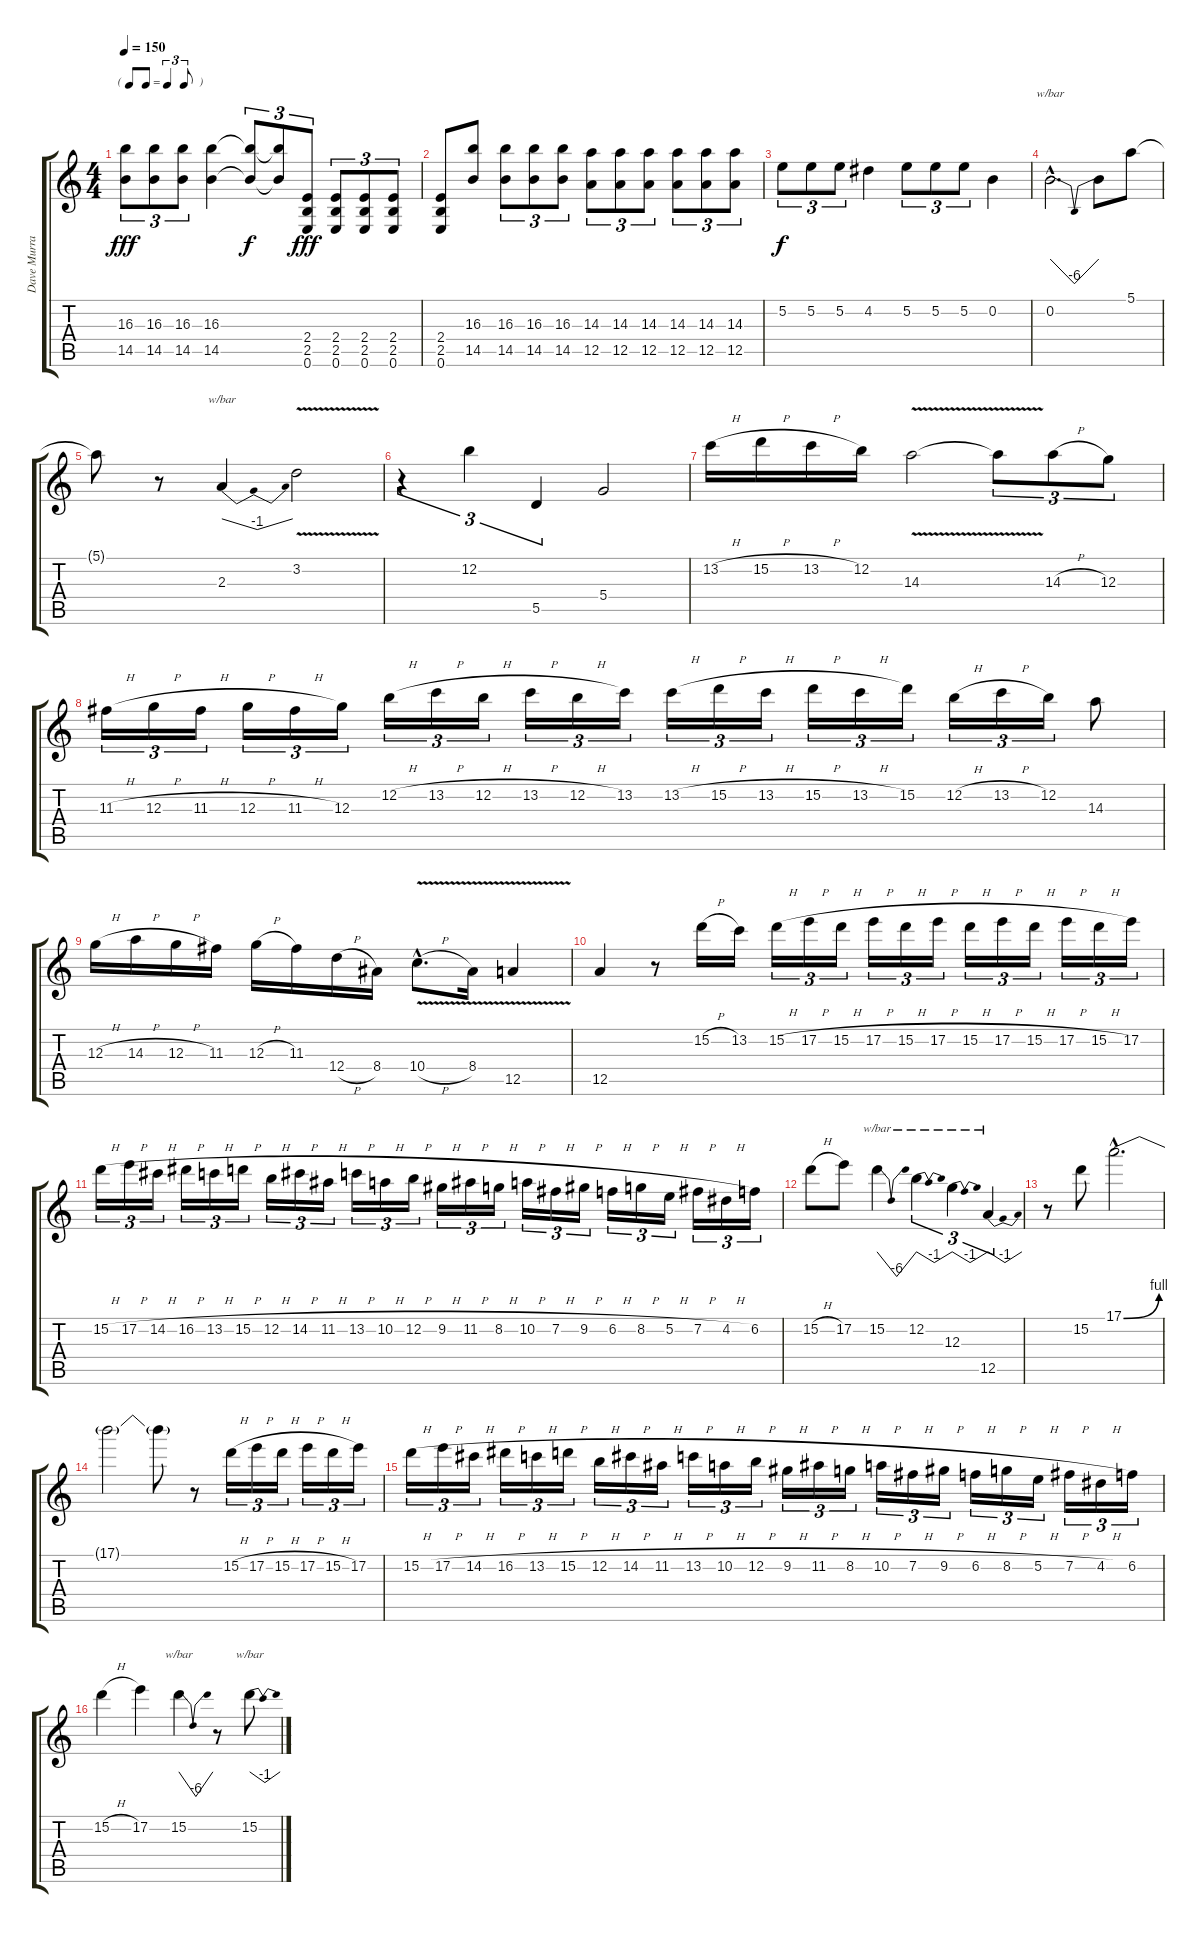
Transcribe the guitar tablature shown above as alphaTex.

\track ("Dave Murray" "Dave Murra") {instrument overdrivenguitar}
\staff {score tabs}
\tuning (E4 B3 G3 D3 A2 E2) {hide}
\ts (4 4)
\tf triplet8th
\tempo 150
\clef g2
\ks c
(16.3 14.5).8{tu (3 2) dy fff} (16.3 14.5).8{tu (3 2)} (16.3 14.5).8{tu (3 2)} (16.3 14.5).4 (16.3{t} 14.5{t}).8{tu (3 2) dy f} (16.3{t} 14.5{t}).8{tu (3 2)} (2.4 2.5 0.6).8{tu (3 2) dy fff} (2.4 2.5 0.6).8{tu (3 2)} (2.4 2.5 0.6).8{tu (3 2)} (2.4 2.5 0.6).8{tu (3 2)} |
(2.4 2.5 0.6).8 (16.3 14.5).8 (16.3 14.5).8{tu (3 2)} (16.3 14.5).8{tu (3 2)} (16.3 14.5).8{tu (3 2)} (14.3 12.5).8{tu (3 2)} (14.3 12.5).8{tu (3 2)} (14.3 12.5).8{tu (3 2)} (14.3 12.5).8{tu (3 2)} (14.3 12.5).8{tu (3 2)} (14.3 12.5).8{tu (3 2)} |
5.2.8{tu (3 2) dy f volume 16 instrument overdrivenguitar} 5.2.8{tu (3 2)} 5.2.8{tu (3 2)} 4.2.4 5.2.8{tu (3 2)} 5.2.8{tu (3 2)} 5.2.8{tu (3 2)} 0.2.4 |
0.2{hac}.2{d tbe (dip default 0 0 30 -24 60 0)} 0.2{t}.8 5.1.8 |
5.1{t}.8 r.8 2.3.4{tbe (dip default 0 0 30 -4 60 0)} 3.2{v}.2 |
r.4{tu (3 2)} 12.2.4{tu (3 2)} 5.5.4{tu (3 2)} 5.4.2 |
13.2{h}.16 15.2{h}.16 13.2{h}.16 12.2.16 14.3{v}.2 14.3{t}.8{tu (3 2)} 14.3{h}.8{tu (3 2)} 12.3.8{tu (3 2)} |
11.3{h}.16{tu (3 2)} 12.3{h}.16{tu (3 2)} 11.3{h}.16{tu (3 2)} 12.3{h}.16{tu (3 2)} 11.3{h}.16{tu (3 2)} 12.3.16{tu (3 2)} 12.2{h}.16{tu (3 2)} 13.2{h}.16{tu (3 2)} 12.2{h}.16{tu (3 2)} 13.2{h}.16{tu (3 2)} 12.2{h}.16{tu (3 2)} 13.2.16{tu (3 2)} 13.2{h}.16{tu (3 2)} 15.2{h}.16{tu (3 2)} 13.2{h}.16{tu (3 2)} 15.2{h}.16{tu (3 2)} 13.2{h}.16{tu (3 2)} 15.2.16{tu (3 2)} 12.2{h}.16{tu (3 2)} 13.2{h}.16{tu (3 2)} 12.2.16{tu (3 2)} 14.3.8 |
12.3{h}.16 14.3{h}.16 12.3{h}.16 11.3.16 12.3{h}.16 11.3.16 12.4{h}.16 8.4.16 10.4{v h hac}.8{d} 8.4{v}.16 12.5{v}.4 |
12.5.4 r.8 15.2{h}.16 13.2.16 15.2{h}.16{tu (3 2)} 17.2{h}.16{tu (3 2)} 15.2{h}.16{tu (3 2)} 17.2{h}.16{tu (3 2)} 15.2{h}.16{tu (3 2)} 17.2{h}.16{tu (3 2)} 15.2{h}.16{tu (3 2)} 17.2{h}.16{tu (3 2)} 15.2{h}.16{tu (3 2)} 17.2{h}.16{tu (3 2)} 15.2{h}.16{tu (3 2)} 17.2.16{tu (3 2)} |
15.2{h}.16{tu (3 2)} 17.2{h}.16{tu (3 2)} 14.2{h}.16{tu (3 2)} 16.2{h}.16{tu (3 2)} 13.2{h}.16{tu (3 2)} 15.2{h}.16{tu (3 2)} 12.2{h}.16{tu (3 2)} 14.2{h}.16{tu (3 2)} 11.2{h}.16{tu (3 2)} 13.2{h}.16{tu (3 2)} 10.2{h}.16{tu (3 2)} 12.2{h}.16{tu (3 2)} 9.2{h}.16{tu (3 2)} 11.2{h}.16{tu (3 2)} 8.2{h}.16{tu (3 2)} 10.2{h}.16{tu (3 2)} 7.2{h}.16{tu (3 2)} 9.2{h}.16{tu (3 2)} 6.2{h}.16{tu (3 2)} 8.2{h}.16{tu (3 2)} 5.2{h}.16{tu (3 2)} 7.2{h}.16{tu (3 2)} 4.2{h}.16{tu (3 2)} 6.2.16{tu (3 2)} |
15.2{h}.8 17.2.8 15.2.4{tbe (dip default 0 0 30 -24 60 0)} 12.2.4{tu (3 2) tbe (dip default 0 0 30 -4 60 0)} 12.3.4{tu (3 2) tbe (dip default 0 0 30 -4 60 0)} 12.5.4{tu (3 2) tbe (dip default 0 0 30 -4 60 0)} |
r.8 15.2.8 17.1{be (bend 0 0 60 4) hac}.2{d} |
17.1{t}.2 17.1{t}.8 r.8 15.2{h}.16{tu (3 2)} 17.2{h}.16{tu (3 2)} 15.2{h}.16{tu (3 2)} 17.2{h}.16{tu (3 2)} 15.2{h}.16{tu (3 2)} 17.2.16{tu (3 2)} |
15.2{h}.16{tu (3 2)} 17.2{h}.16{tu (3 2)} 14.2{h}.16{tu (3 2)} 16.2{h}.16{tu (3 2)} 13.2{h}.16{tu (3 2)} 15.2{h}.16{tu (3 2)} 12.2{h}.16{tu (3 2)} 14.2{h}.16{tu (3 2)} 11.2{h}.16{tu (3 2)} 13.2{h}.16{tu (3 2)} 10.2{h}.16{tu (3 2)} 12.2{h}.16{tu (3 2)} 9.2{h}.16{tu (3 2)} 11.2{h}.16{tu (3 2)} 8.2{h}.16{tu (3 2)} 10.2{h}.16{tu (3 2)} 7.2{h}.16{tu (3 2)} 9.2{h}.16{tu (3 2)} 6.2{h}.16{tu (3 2)} 8.2{h}.16{tu (3 2)} 5.2{h}.16{tu (3 2)} 7.2{h}.16{tu (3 2)} 4.2{h}.16{tu (3 2)} 6.2.16{tu (3 2)} |
15.2{h}.4 17.2.4 15.2.4{tbe (dip default 0 0 30 -24 60 0)} r.8 15.2.8{tbe (dip default 0 0 30 -4 60 0)}
